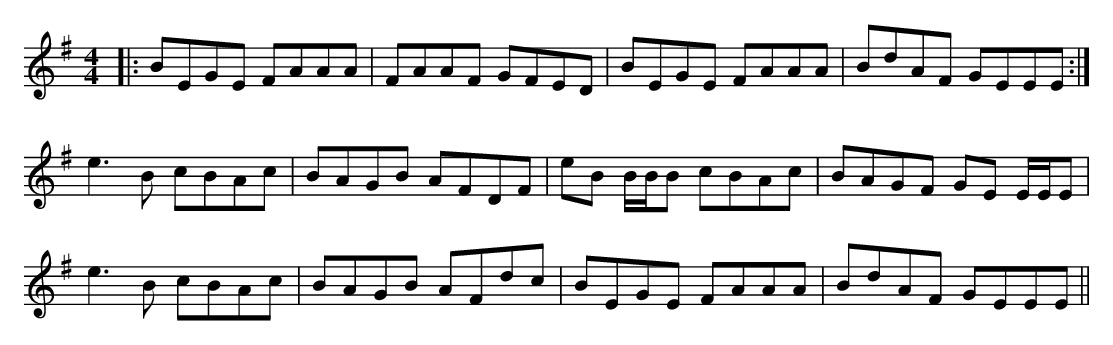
X:1
M:4/4
K:Emin
|: BEGE FAAA|FAAF GFED|BEGE FAAA|BdAF GEEE :|
e3B cBAc|BAGB AFDF|eB B/B/B cBAc|BAGF GE E/E/E|
e3B cBAc|BAGB AFdc|BEGE FAAA|BdAF GEEE||
